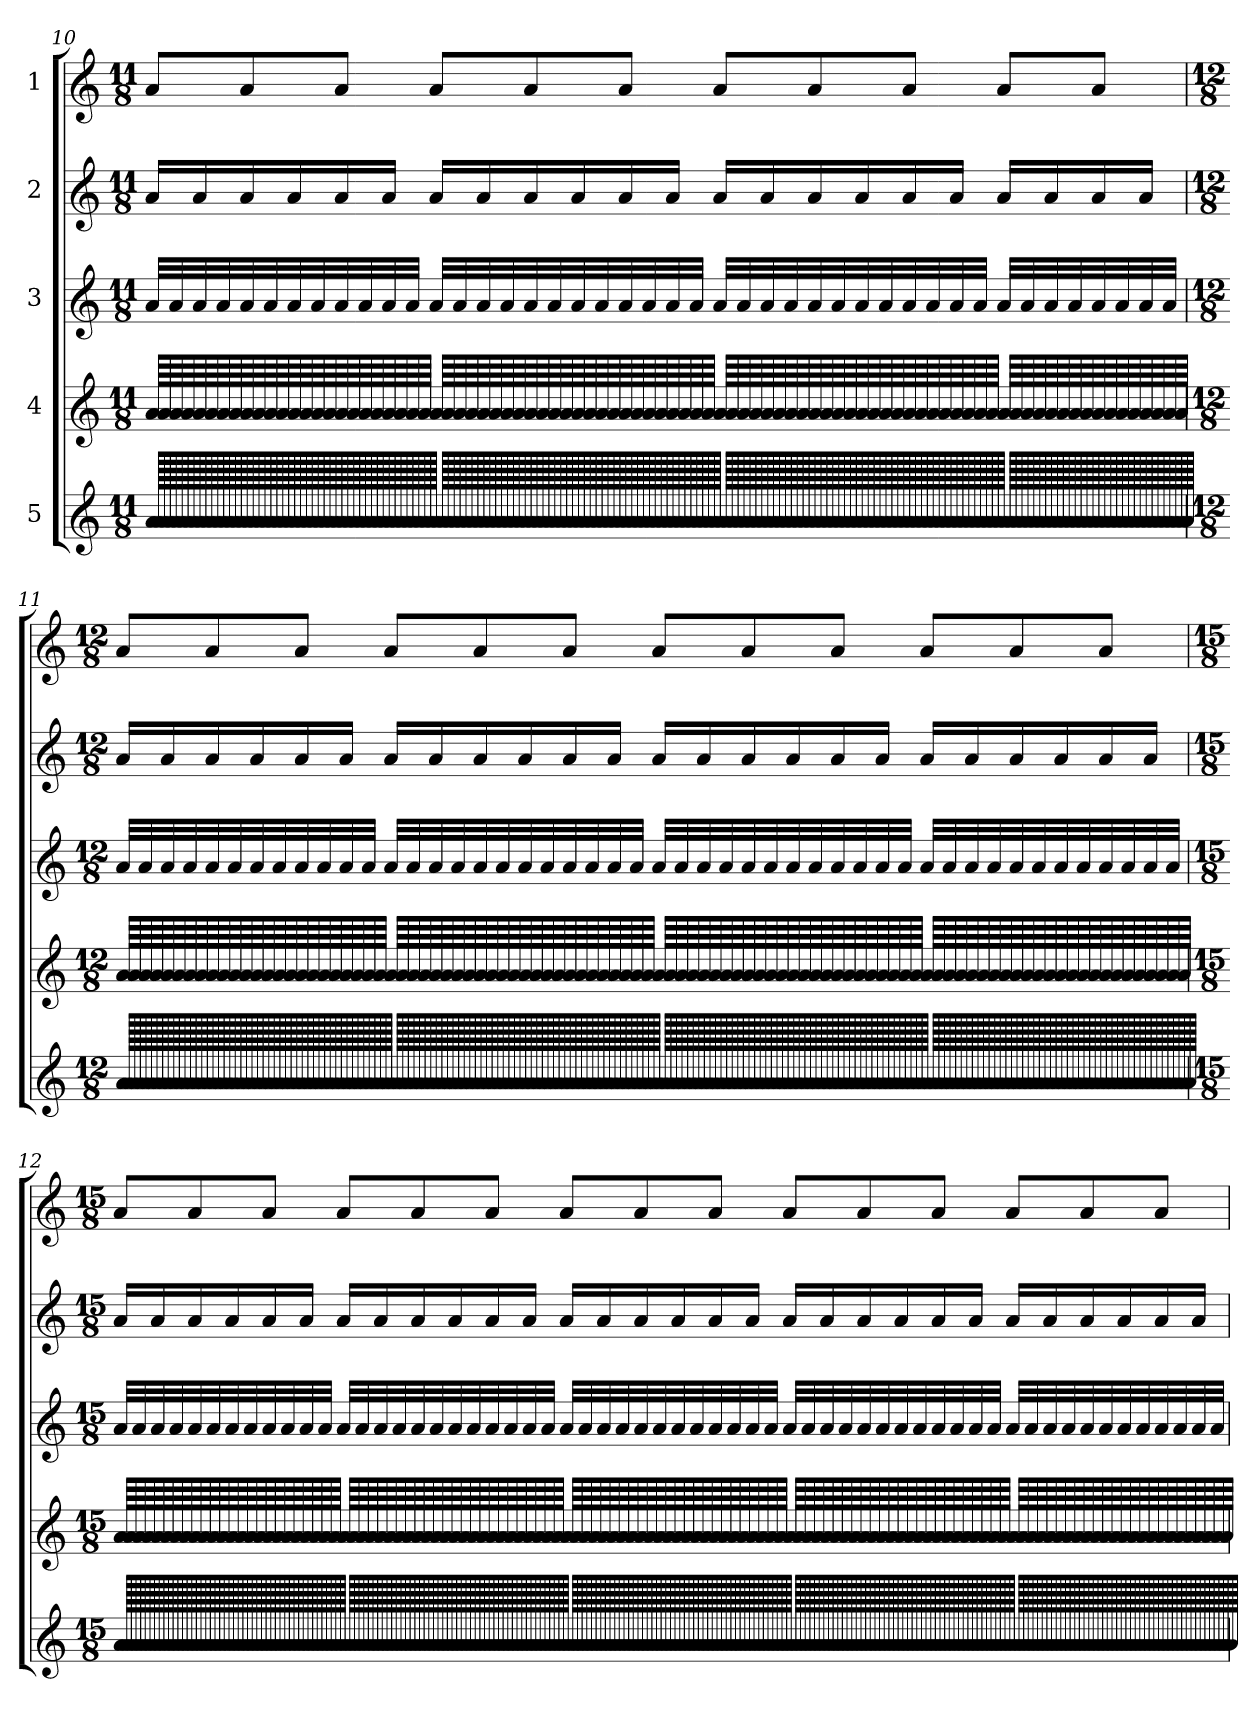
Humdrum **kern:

**kern	**kern	**kern	**kern	**kern
*part5	*part4	*part3	*part2	*part1
*staff5	*staff4	*staff3	*staff2	*staff1
*I"5	*I"4	*I"3	*I"2	*I"1
!!LO:LB:g=z
*clefG2	*clefG2	*clefG2	*clefG2	*clefG2
*k[]	*k[]	*k[]	*k[]	*k[]
*M11/8	*M11/8	*M11/8	*M11/8	*M11/8
=10	=10	=10	=10	=10
128a/LLLLL	64a/LLLL	32a/LLL	16a/LL	8a/L
128a/	.	.	.	.
128a/	64a/	.	.	.
128a/	.	.	.	.
128a/	64a/	32a/	.	.
128a/	.	.	.	.
128a/	64a/	.	.	.
128a/	.	.	.	.
128a/	64a/	32a/	16a/	.
128a/	.	.	.	.
128a/	64a/	.	.	.
128a/	.	.	.	.
128a/	64a/	32a/	.	.
128a/	.	.	.	.
128a/	64a/	.	.	.
128a/	.	.	.	.
128a/	64a/	32a/	16a/	8a/
128a/	.	.	.	.
128a/	64a/	.	.	.
128a/	.	.	.	.
128a/	64a/	32a/	.	.
128a/	.	.	.	.
128a/	64a/	.	.	.
128a/	.	.	.	.
128a/	64a/	32a/	16a/	.
128a/	.	.	.	.
128a/	64a/	.	.	.
128a/	.	.	.	.
128a/	64a/	32a/	.	.
128a/	.	.	.	.
128a/	64a/	.	.	.
128a/	.	.	.	.
128a/	64a/	32a/	16a/	8a/J
128a/	.	.	.	.
128a/	64a/	.	.	.
128a/	.	.	.	.
128a/	64a/	32a/	.	.
128a/	.	.	.	.
128a/	64a/	.	.	.
128a/	.	.	.	.
128a/	64a/	32a/	16a/JJ	.
128a/	.	.	.	.
128a/	64a/	.	.	.
128a/	.	.	.	.
128a/	64a/	32a/JJJ	.	.
128a/	.	.	.	.
128a/	64a/JJJJ	.	.	.
128a/JJJJJ	.	.	.	.
128a/LLLLL	64a/LLLL	32a/LLL	16a/LL	8a/L
128a/	.	.	.	.
128a/	64a/	.	.	.
128a/	.	.	.	.
128a/	64a/	32a/	.	.
128a/	.	.	.	.
128a/	64a/	.	.	.
128a/	.	.	.	.
128a/	64a/	32a/	16a/	.
128a/	.	.	.	.
128a/	64a/	.	.	.
128a/	.	.	.	.
128a/	64a/	32a/	.	.
128a/	.	.	.	.
128a/	64a/	.	.	.
128a/	.	.	.	.
128a/	64a/	32a/	16a/	8a/
128a/	.	.	.	.
128a/	64a/	.	.	.
128a/	.	.	.	.
128a/	64a/	32a/	.	.
128a/	.	.	.	.
128a/	64a/	.	.	.
128a/	.	.	.	.
128a/	64a/	32a/	16a/	.
128a/	.	.	.	.
128a/	64a/	.	.	.
128a/	.	.	.	.
128a/	64a/	32a/	.	.
128a/	.	.	.	.
128a/	64a/	.	.	.
128a/	.	.	.	.
128a/	64a/	32a/	16a/	8a/J
128a/	.	.	.	.
128a/	64a/	.	.	.
128a/	.	.	.	.
128a/	64a/	32a/	.	.
128a/	.	.	.	.
128a/	64a/	.	.	.
128a/	.	.	.	.
128a/	64a/	32a/	16a/JJ	.
128a/	.	.	.	.
128a/	64a/	.	.	.
128a/	.	.	.	.
128a/	64a/	32a/JJJ	.	.
128a/	.	.	.	.
128a/	64a/JJJJ	.	.	.
128a/JJJJJ	.	.	.	.
128a/LLLLL	64a/LLLL	32a/LLL	16a/LL	8a/L
128a/	.	.	.	.
128a/	64a/	.	.	.
128a/	.	.	.	.
128a/	64a/	32a/	.	.
128a/	.	.	.	.
128a/	64a/	.	.	.
128a/	.	.	.	.
128a/	64a/	32a/	16a/	.
128a/	.	.	.	.
128a/	64a/	.	.	.
128a/	.	.	.	.
128a/	64a/	32a/	.	.
128a/	.	.	.	.
128a/	64a/	.	.	.
128a/	.	.	.	.
128a/	64a/	32a/	16a/	8a/
128a/	.	.	.	.
128a/	64a/	.	.	.
128a/	.	.	.	.
128a/	64a/	32a/	.	.
128a/	.	.	.	.
128a/	64a/	.	.	.
128a/	.	.	.	.
128a/	64a/	32a/	16a/	.
128a/	.	.	.	.
128a/	64a/	.	.	.
128a/	.	.	.	.
128a/	64a/	32a/	.	.
128a/	.	.	.	.
128a/	64a/	.	.	.
128a/	.	.	.	.
128a/	64a/	32a/	16a/	8a/J
128a/	.	.	.	.
128a/	64a/	.	.	.
128a/	.	.	.	.
128a/	64a/	32a/	.	.
128a/	.	.	.	.
128a/	64a/	.	.	.
128a/	.	.	.	.
128a/	64a/	32a/	16a/JJ	.
128a/	.	.	.	.
128a/	64a/	.	.	.
128a/	.	.	.	.
128a/	64a/	32a/JJJ	.	.
128a/	.	.	.	.
128a/	64a/JJJJ	.	.	.
128a/JJJJJ	.	.	.	.
128a/LLLLL	64a/LLLL	32a/LLL	16a/LL	8a/L
128a/	.	.	.	.
128a/	64a/	.	.	.
128a/	.	.	.	.
128a/	64a/	32a/	.	.
128a/	.	.	.	.
128a/	64a/	.	.	.
128a/	.	.	.	.
128a/	64a/	32a/	16a/	.
128a/	.	.	.	.
128a/	64a/	.	.	.
128a/	.	.	.	.
128a/	64a/	32a/	.	.
128a/	.	.	.	.
128a/	64a/	.	.	.
128a/	.	.	.	.
128a/	64a/	32a/	16a/	8a/J
128a/	.	.	.	.
128a/	64a/	.	.	.
128a/	.	.	.	.
128a/	64a/	32a/	.	.
128a/	.	.	.	.
128a/	64a/	.	.	.
128a/	.	.	.	.
128a/	64a/	32a/	16a/JJ	.
128a/	.	.	.	.
128a/	64a/	.	.	.
128a/	.	.	.	.
128a/	64a/	32a/JJJ	.	.
128a/	.	.	.	.
128a/	64a/JJJJ	.	.	.
128a/JJJJJ	.	.	.	.
!!LO:PB:g=z
=11	=11	=11	=11	=11
*M12/8	*M12/8	*M12/8	*M12/8	*M12/8
128a/LLLLL	64a/LLLL	32a/LLL	16a/LL	8a/L
128a/	.	.	.	.
128a/	64a/	.	.	.
128a/	.	.	.	.
128a/	64a/	32a/	.	.
128a/	.	.	.	.
128a/	64a/	.	.	.
128a/	.	.	.	.
128a/	64a/	32a/	16a/	.
128a/	.	.	.	.
128a/	64a/	.	.	.
128a/	.	.	.	.
128a/	64a/	32a/	.	.
128a/	.	.	.	.
128a/	64a/	.	.	.
128a/	.	.	.	.
128a/	64a/	32a/	16a/	8a/
128a/	.	.	.	.
128a/	64a/	.	.	.
128a/	.	.	.	.
128a/	64a/	32a/	.	.
128a/	.	.	.	.
128a/	64a/	.	.	.
128a/	.	.	.	.
128a/	64a/	32a/	16a/	.
128a/	.	.	.	.
128a/	64a/	.	.	.
128a/	.	.	.	.
128a/	64a/	32a/	.	.
128a/	.	.	.	.
128a/	64a/	.	.	.
128a/	.	.	.	.
128a/	64a/	32a/	16a/	8a/J
128a/	.	.	.	.
128a/	64a/	.	.	.
128a/	.	.	.	.
128a/	64a/	32a/	.	.
128a/	.	.	.	.
128a/	64a/	.	.	.
128a/	.	.	.	.
128a/	64a/	32a/	16a/JJ	.
128a/	.	.	.	.
128a/	64a/	.	.	.
128a/	.	.	.	.
128a/	64a/	32a/JJJ	.	.
128a/	.	.	.	.
128a/	64a/JJJJ	.	.	.
128a/JJJJJ	.	.	.	.
128a/LLLLL	64a/LLLL	32a/LLL	16a/LL	8a/L
128a/	.	.	.	.
128a/	64a/	.	.	.
128a/	.	.	.	.
128a/	64a/	32a/	.	.
128a/	.	.	.	.
128a/	64a/	.	.	.
128a/	.	.	.	.
128a/	64a/	32a/	16a/	.
128a/	.	.	.	.
128a/	64a/	.	.	.
128a/	.	.	.	.
128a/	64a/	32a/	.	.
128a/	.	.	.	.
128a/	64a/	.	.	.
128a/	.	.	.	.
128a/	64a/	32a/	16a/	8a/
128a/	.	.	.	.
128a/	64a/	.	.	.
128a/	.	.	.	.
128a/	64a/	32a/	.	.
128a/	.	.	.	.
128a/	64a/	.	.	.
128a/	.	.	.	.
128a/	64a/	32a/	16a/	.
128a/	.	.	.	.
128a/	64a/	.	.	.
128a/	.	.	.	.
128a/	64a/	32a/	.	.
128a/	.	.	.	.
128a/	64a/	.	.	.
128a/	.	.	.	.
128a/	64a/	32a/	16a/	8a/J
128a/	.	.	.	.
128a/	64a/	.	.	.
128a/	.	.	.	.
128a/	64a/	32a/	.	.
128a/	.	.	.	.
128a/	64a/	.	.	.
128a/	.	.	.	.
128a/	64a/	32a/	16a/JJ	.
128a/	.	.	.	.
128a/	64a/	.	.	.
128a/	.	.	.	.
128a/	64a/	32a/JJJ	.	.
128a/	.	.	.	.
128a/	64a/JJJJ	.	.	.
128a/JJJJJ	.	.	.	.
128a/LLLLL	64a/LLLL	32a/LLL	16a/LL	8a/L
128a/	.	.	.	.
128a/	64a/	.	.	.
128a/	.	.	.	.
128a/	64a/	32a/	.	.
128a/	.	.	.	.
128a/	64a/	.	.	.
128a/	.	.	.	.
128a/	64a/	32a/	16a/	.
128a/	.	.	.	.
128a/	64a/	.	.	.
128a/	.	.	.	.
128a/	64a/	32a/	.	.
128a/	.	.	.	.
128a/	64a/	.	.	.
128a/	.	.	.	.
128a/	64a/	32a/	16a/	8a/
128a/	.	.	.	.
128a/	64a/	.	.	.
128a/	.	.	.	.
128a/	64a/	32a/	.	.
128a/	.	.	.	.
128a/	64a/	.	.	.
128a/	.	.	.	.
128a/	64a/	32a/	16a/	.
128a/	.	.	.	.
128a/	64a/	.	.	.
128a/	.	.	.	.
128a/	64a/	32a/	.	.
128a/	.	.	.	.
128a/	64a/	.	.	.
128a/	.	.	.	.
128a/	64a/	32a/	16a/	8a/J
128a/	.	.	.	.
128a/	64a/	.	.	.
128a/	.	.	.	.
128a/	64a/	32a/	.	.
128a/	.	.	.	.
128a/	64a/	.	.	.
128a/	.	.	.	.
128a/	64a/	32a/	16a/JJ	.
128a/	.	.	.	.
128a/	64a/	.	.	.
128a/	.	.	.	.
128a/	64a/	32a/JJJ	.	.
128a/	.	.	.	.
128a/	64a/JJJJ	.	.	.
128a/JJJJJ	.	.	.	.
128a/LLLLL	64a/LLLL	32a/LLL	16a/LL	8a/L
128a/	.	.	.	.
128a/	64a/	.	.	.
128a/	.	.	.	.
128a/	64a/	32a/	.	.
128a/	.	.	.	.
128a/	64a/	.	.	.
128a/	.	.	.	.
128a/	64a/	32a/	16a/	.
128a/	.	.	.	.
128a/	64a/	.	.	.
128a/	.	.	.	.
128a/	64a/	32a/	.	.
128a/	.	.	.	.
128a/	64a/	.	.	.
128a/	.	.	.	.
128a/	64a/	32a/	16a/	8a/
128a/	.	.	.	.
128a/	64a/	.	.	.
128a/	.	.	.	.
128a/	64a/	32a/	.	.
128a/	.	.	.	.
128a/	64a/	.	.	.
128a/	.	.	.	.
128a/	64a/	32a/	16a/	.
128a/	.	.	.	.
128a/	64a/	.	.	.
128a/	.	.	.	.
128a/	64a/	32a/	.	.
128a/	.	.	.	.
128a/	64a/	.	.	.
128a/	.	.	.	.
128a/	64a/	32a/	16a/	8a/J
128a/	.	.	.	.
128a/	64a/	.	.	.
128a/	.	.	.	.
128a/	64a/	32a/	.	.
128a/	.	.	.	.
128a/	64a/	.	.	.
128a/	.	.	.	.
128a/	64a/	32a/	16a/JJ	.
128a/	.	.	.	.
128a/	64a/	.	.	.
128a/	.	.	.	.
128a/	64a/	32a/JJJ	.	.
128a/	.	.	.	.
128a/	64a/JJJJ	.	.	.
128a/JJJJJ	.	.	.	.
!!LO:LB:g=z
=12	=12	=12	=12	=12
*M15/8	*M15/8	*M15/8	*M15/8	*M15/8
128a/LLLLL	64a/LLLL	32a/LLL	16a/LL	8a/L
128a/	.	.	.	.
128a/	64a/	.	.	.
128a/	.	.	.	.
128a/	64a/	32a/	.	.
128a/	.	.	.	.
128a/	64a/	.	.	.
128a/	.	.	.	.
128a/	64a/	32a/	16a/	.
128a/	.	.	.	.
128a/	64a/	.	.	.
128a/	.	.	.	.
128a/	64a/	32a/	.	.
128a/	.	.	.	.
128a/	64a/	.	.	.
128a/	.	.	.	.
128a/	64a/	32a/	16a/	8a/
128a/	.	.	.	.
128a/	64a/	.	.	.
128a/	.	.	.	.
128a/	64a/	32a/	.	.
128a/	.	.	.	.
128a/	64a/	.	.	.
128a/	.	.	.	.
128a/	64a/	32a/	16a/	.
128a/	.	.	.	.
128a/	64a/	.	.	.
128a/	.	.	.	.
128a/	64a/	32a/	.	.
128a/	.	.	.	.
128a/	64a/	.	.	.
128a/	.	.	.	.
128a/	64a/	32a/	16a/	8a/J
128a/	.	.	.	.
128a/	64a/	.	.	.
128a/	.	.	.	.
128a/	64a/	32a/	.	.
128a/	.	.	.	.
128a/	64a/	.	.	.
128a/	.	.	.	.
128a/	64a/	32a/	16a/JJ	.
128a/	.	.	.	.
128a/	64a/	.	.	.
128a/	.	.	.	.
128a/	64a/	32a/JJJ	.	.
128a/	.	.	.	.
128a/	64a/JJJJ	.	.	.
128a/JJJJJ	.	.	.	.
128a/LLLLL	64a/LLLL	32a/LLL	16a/LL	8a/L
128a/	.	.	.	.
128a/	64a/	.	.	.
128a/	.	.	.	.
128a/	64a/	32a/	.	.
128a/	.	.	.	.
128a/	64a/	.	.	.
128a/	.	.	.	.
128a/	64a/	32a/	16a/	.
128a/	.	.	.	.
128a/	64a/	.	.	.
128a/	.	.	.	.
128a/	64a/	32a/	.	.
128a/	.	.	.	.
128a/	64a/	.	.	.
128a/	.	.	.	.
128a/	64a/	32a/	16a/	8a/
128a/	.	.	.	.
128a/	64a/	.	.	.
128a/	.	.	.	.
128a/	64a/	32a/	.	.
128a/	.	.	.	.
128a/	64a/	.	.	.
128a/	.	.	.	.
128a/	64a/	32a/	16a/	.
128a/	.	.	.	.
128a/	64a/	.	.	.
128a/	.	.	.	.
128a/	64a/	32a/	.	.
128a/	.	.	.	.
128a/	64a/	.	.	.
128a/	.	.	.	.
128a/	64a/	32a/	16a/	8a/J
128a/	.	.	.	.
128a/	64a/	.	.	.
128a/	.	.	.	.
128a/	64a/	32a/	.	.
128a/	.	.	.	.
128a/	64a/	.	.	.
128a/	.	.	.	.
128a/	64a/	32a/	16a/JJ	.
128a/	.	.	.	.
128a/	64a/	.	.	.
128a/	.	.	.	.
128a/	64a/	32a/JJJ	.	.
128a/	.	.	.	.
128a/	64a/JJJJ	.	.	.
128a/JJJJJ	.	.	.	.
128a/LLLLL	64a/LLLL	32a/LLL	16a/LL	8a/L
128a/	.	.	.	.
128a/	64a/	.	.	.
128a/	.	.	.	.
128a/	64a/	32a/	.	.
128a/	.	.	.	.
128a/	64a/	.	.	.
128a/	.	.	.	.
128a/	64a/	32a/	16a/	.
128a/	.	.	.	.
128a/	64a/	.	.	.
128a/	.	.	.	.
128a/	64a/	32a/	.	.
128a/	.	.	.	.
128a/	64a/	.	.	.
128a/	.	.	.	.
128a/	64a/	32a/	16a/	8a/
128a/	.	.	.	.
128a/	64a/	.	.	.
128a/	.	.	.	.
128a/	64a/	32a/	.	.
128a/	.	.	.	.
128a/	64a/	.	.	.
128a/	.	.	.	.
128a/	64a/	32a/	16a/	.
128a/	.	.	.	.
128a/	64a/	.	.	.
128a/	.	.	.	.
128a/	64a/	32a/	.	.
128a/	.	.	.	.
128a/	64a/	.	.	.
128a/	.	.	.	.
128a/	64a/	32a/	16a/	8a/J
128a/	.	.	.	.
128a/	64a/	.	.	.
128a/	.	.	.	.
128a/	64a/	32a/	.	.
128a/	.	.	.	.
128a/	64a/	.	.	.
128a/	.	.	.	.
128a/	64a/	32a/	16a/JJ	.
128a/	.	.	.	.
128a/	64a/	.	.	.
128a/	.	.	.	.
128a/	64a/	32a/JJJ	.	.
128a/	.	.	.	.
128a/	64a/JJJJ	.	.	.
128a/JJJJJ	.	.	.	.
128a/LLLLL	64a/LLLL	32a/LLL	16a/LL	8a/L
128a/	.	.	.	.
128a/	64a/	.	.	.
128a/	.	.	.	.
128a/	64a/	32a/	.	.
128a/	.	.	.	.
128a/	64a/	.	.	.
128a/	.	.	.	.
128a/	64a/	32a/	16a/	.
128a/	.	.	.	.
128a/	64a/	.	.	.
128a/	.	.	.	.
128a/	64a/	32a/	.	.
128a/	.	.	.	.
128a/	64a/	.	.	.
128a/	.	.	.	.
128a/	64a/	32a/	16a/	8a/
128a/	.	.	.	.
128a/	64a/	.	.	.
128a/	.	.	.	.
128a/	64a/	32a/	.	.
128a/	.	.	.	.
128a/	64a/	.	.	.
128a/	.	.	.	.
128a/	64a/	32a/	16a/	.
128a/	.	.	.	.
128a/	64a/	.	.	.
128a/	.	.	.	.
128a/	64a/	32a/	.	.
128a/	.	.	.	.
128a/	64a/	.	.	.
128a/	.	.	.	.
128a/	64a/	32a/	16a/	8a/J
128a/	.	.	.	.
128a/	64a/	.	.	.
128a/	.	.	.	.
128a/	64a/	32a/	.	.
128a/	.	.	.	.
128a/	64a/	.	.	.
128a/	.	.	.	.
128a/	64a/	32a/	16a/JJ	.
128a/	.	.	.	.
128a/	64a/	.	.	.
128a/	.	.	.	.
128a/	64a/	32a/JJJ	.	.
128a/	.	.	.	.
128a/	64a/JJJJ	.	.	.
128a/JJJJJ	.	.	.	.
128a/LLLLL	64a/LLLL	32a/LLL	16a/LL	8a/L
128a/	.	.	.	.
128a/	64a/	.	.	.
128a/	.	.	.	.
128a/	64a/	32a/	.	.
128a/	.	.	.	.
128a/	64a/	.	.	.
128a/	.	.	.	.
128a/	64a/	32a/	16a/	.
128a/	.	.	.	.
128a/	64a/	.	.	.
128a/	.	.	.	.
128a/	64a/	32a/	.	.
128a/	.	.	.	.
128a/	64a/	.	.	.
128a/	.	.	.	.
128a/	64a/	32a/	16a/	8a/
128a/	.	.	.	.
128a/	64a/	.	.	.
128a/	.	.	.	.
128a/	64a/	32a/	.	.
128a/	.	.	.	.
128a/	64a/	.	.	.
128a/	.	.	.	.
128a/	64a/	32a/	16a/	.
128a/	.	.	.	.
128a/	64a/	.	.	.
128a/	.	.	.	.
128a/	64a/	32a/	.	.
128a/	.	.	.	.
128a/	64a/	.	.	.
128a/	.	.	.	.
128a/	64a/	32a/	16a/	8a/J
128a/	.	.	.	.
128a/	64a/	.	.	.
128a/	.	.	.	.
128a/	64a/	32a/	.	.
128a/	.	.	.	.
128a/	64a/	.	.	.
128a/	.	.	.	.
128a/	64a/	32a/	16a/JJ	.
128a/	.	.	.	.
128a/	64a/	.	.	.
128a/	.	.	.	.
128a/	64a/	32a/JJJ	.	.
128a/	.	.	.	.
128a/	64a/JJJJ	.	.	.
128a/JJJJJ	.	.	.	.
=	=	=	=	=
*-	*-	*-	*-	*-
